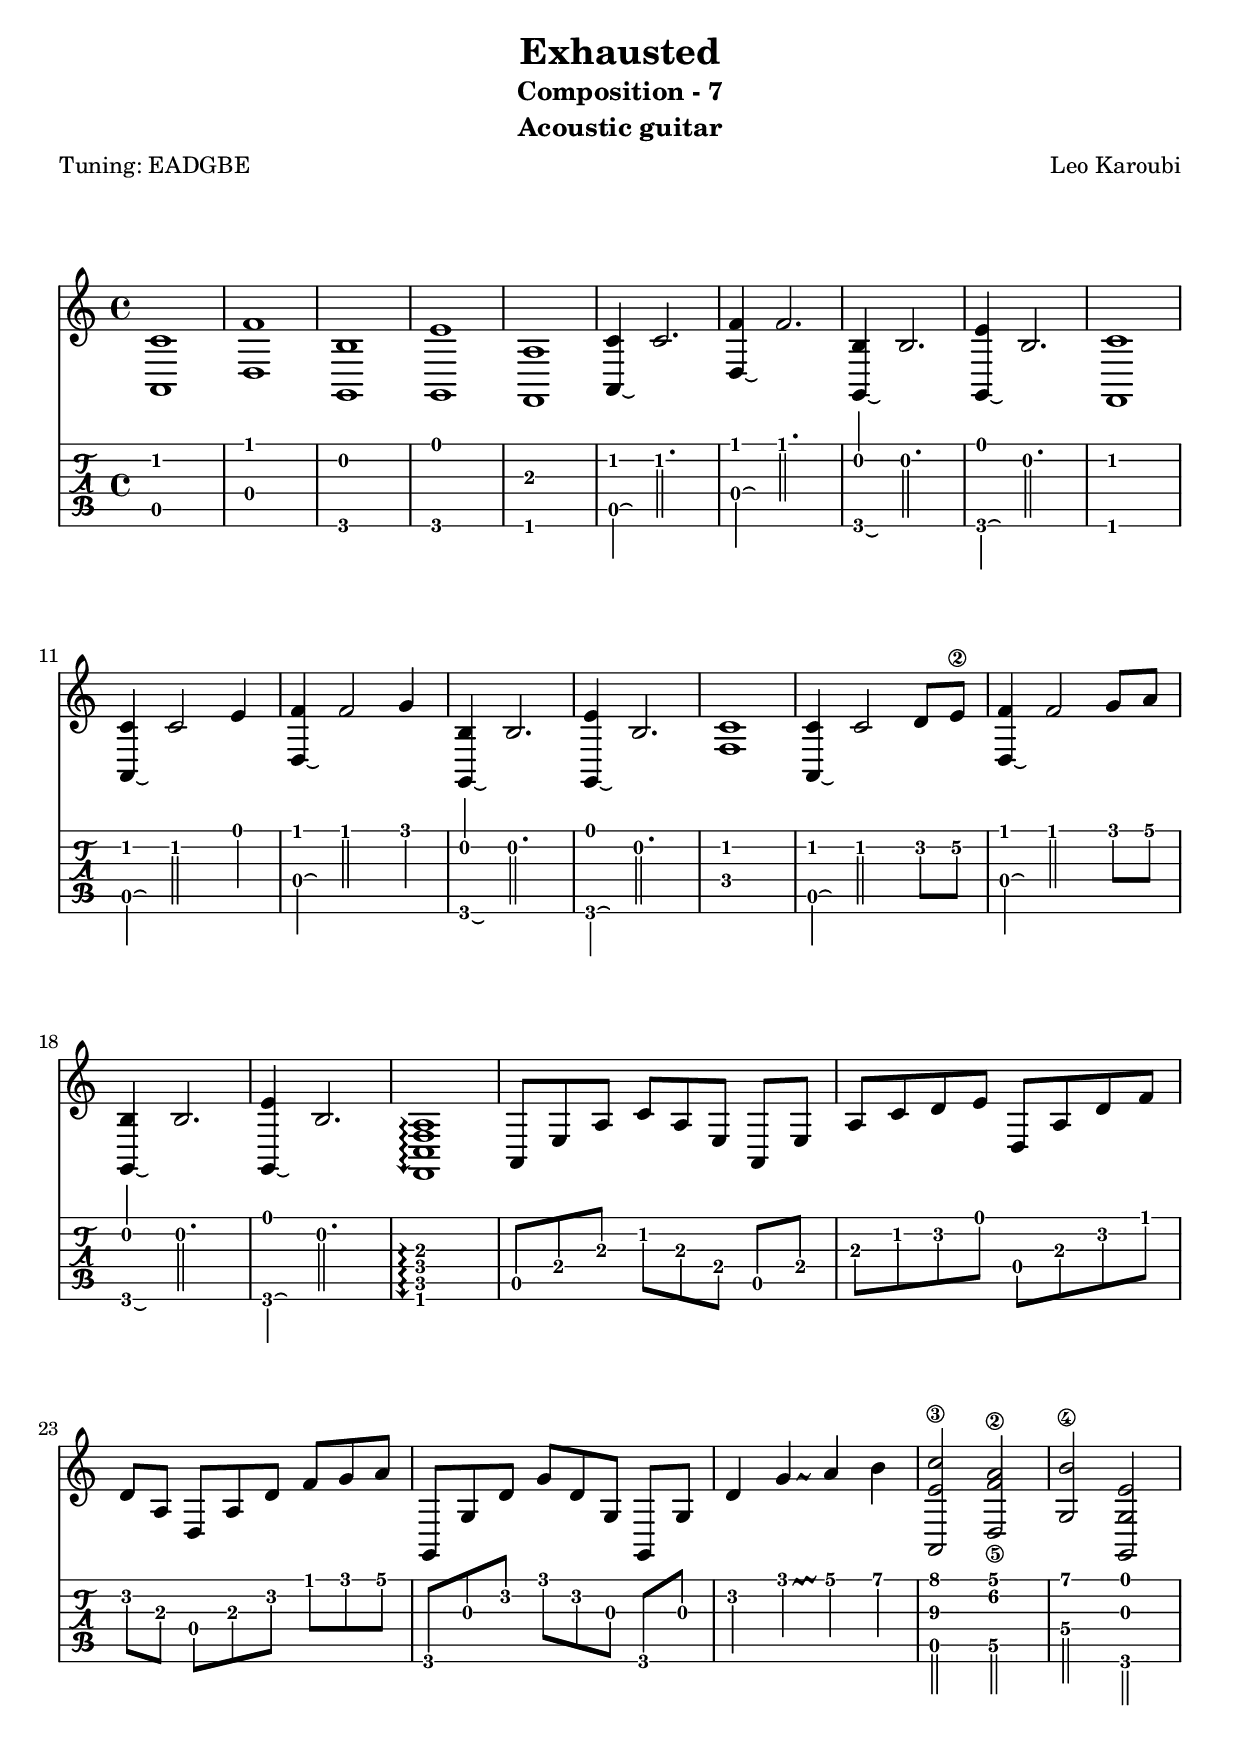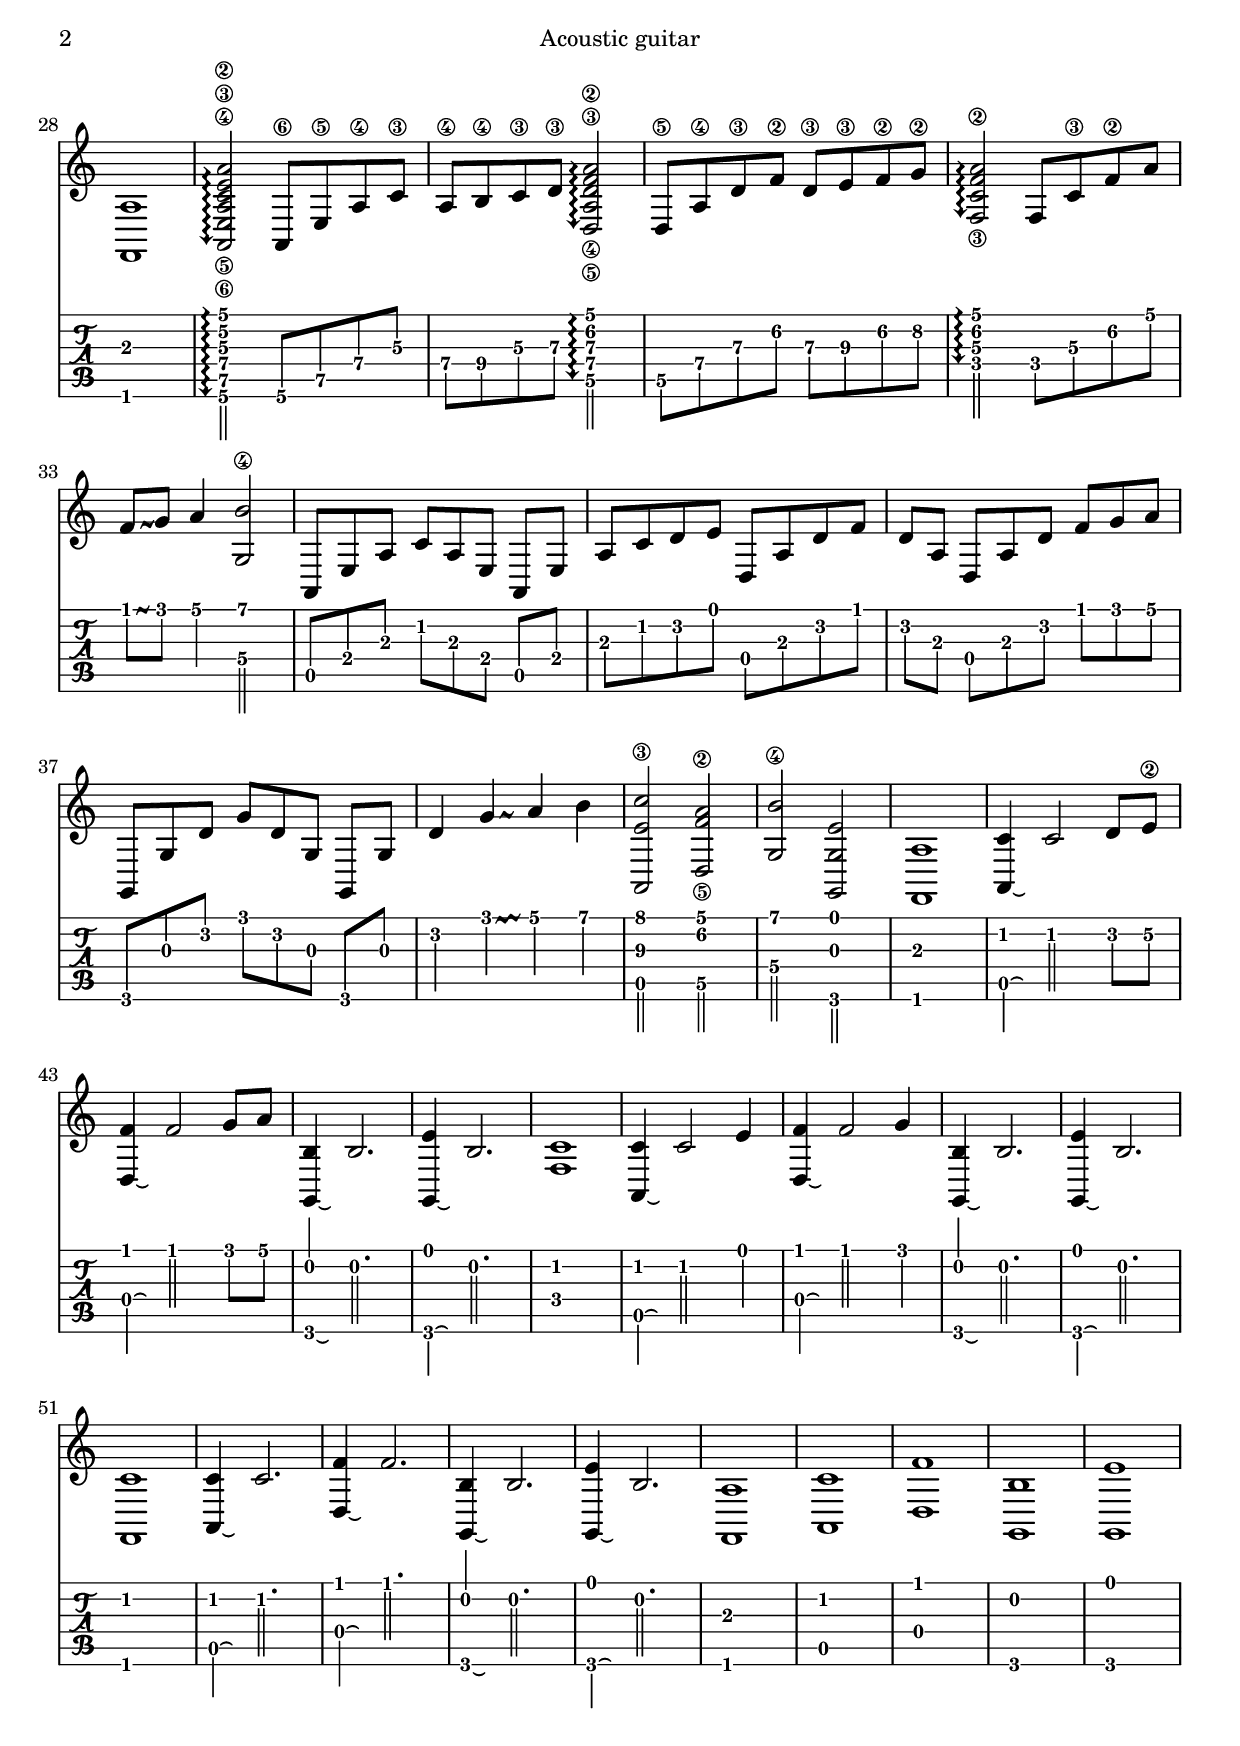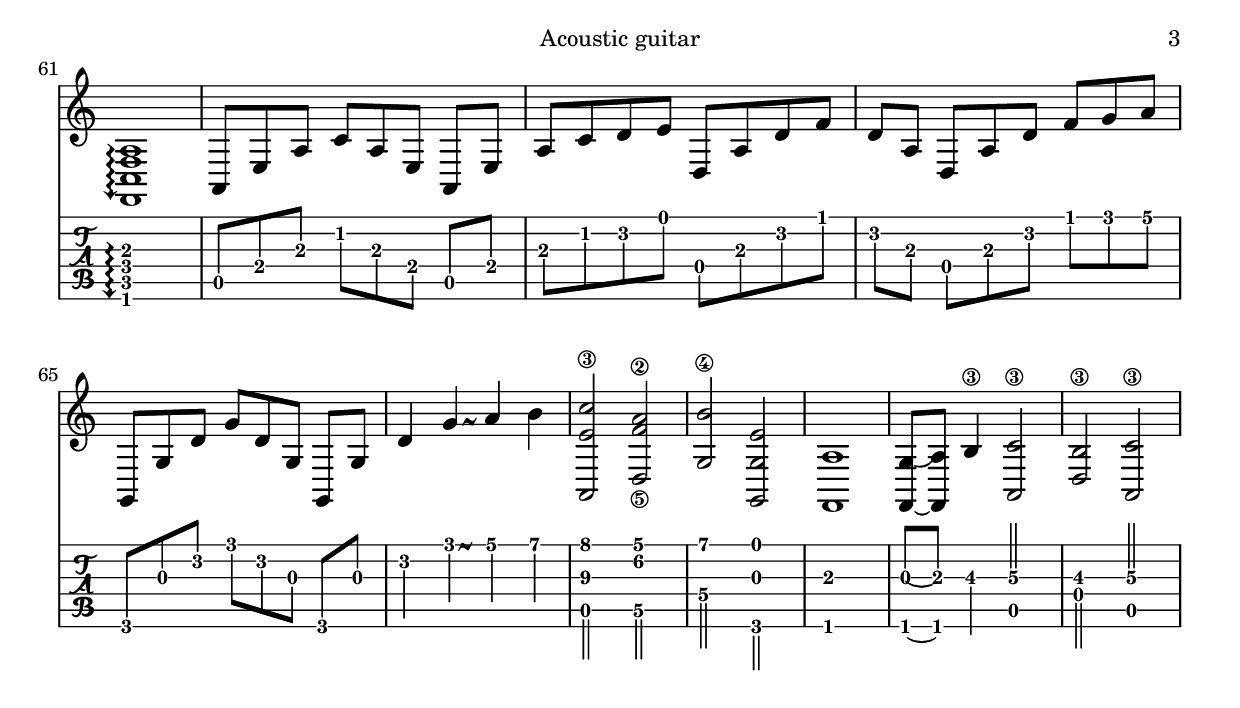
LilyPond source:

\version "2.22.1"
\include "english.ly"
\header {
  title = "Exhausted"
  subtitle = "Composition - 7"
  instrument = "Acoustic guitar"
  meter = "Tuning: EADGBE"
  arranger = "Leo Karoubi"
  % composer = "Leo Karoubi"
}

\layout { 
  indent = 0.0\cm 
  #(layout-set-staff-size 21)
  \context {
    \Score
    \override Glissando.thickness = #3
    \override Glissando.style = #'trill
    \override SpacingSpanner.common-shortest-duration = #(ly:make-moment 1/16)
  }
}

\markup { 
  \vspace #1
}

timeSign = 4/4
harmTwelveMarkup = -\markup { \center-align \abs-fontsize #8 { harm .12 }}
harmSevenMarkup = -\markup { \center-align \abs-fontsize #8 { harm .7 }}

rallentendo = -\markup { \abs-fontsize #10 { rallentendo }}

intro = {
    <a, c'>1 |
    <d f'>1 |
    <g, b>1 |
    <g, e'>1 |
    <f, a>1 |

    <a,\laissezVibrer c'>4 c'2. |
    <d\laissezVibrer f'>4 f'2. |
    <g,\laissezVibrer b>4 b2. |
    <g,\laissezVibrer e'>4 b2. |
    <f, c'>1 |

    <a,\laissezVibrer c'>4 c'2 e'4 |
    <d\laissezVibrer f'>4 f'2 g'4 |
    <g,\laissezVibrer b>4 b2. |
    <g,\laissezVibrer e'>4 b2. |
    <f c'>1 |

    <a,\laissezVibrer c'>4 c'2 d'8[ e'\2] |
    <d\laissezVibrer f'>4 f'2 g'8[ a'] |
    <g,\laissezVibrer b>4 b2. |
    <g,\laissezVibrer e'>4 b2. |
    \arpeggioArrowDown<f, c f a>1\arpeggio |
}

bridge = {
    a,8[ e a] c'8[ a e] a,8[ e] |
    a8[ c' d' e'] d8[ a d' f'] |
    d'8[ a] d8[ a d'] f'8[ g' a'] |
    g,8[ g d'] g'8[ d' g] g,8[ g] |
    d'4 g'4 \glissando a'4 b'4 |
    <a, e'\3 c''>2 <d\5 f'\2 a'>2 |
    <g\4 b'>2 <g, g e'>2 |
    <f, a>1 |
}

inner = {
    \arpeggioArrowDown<a,\6 e\5 a\4 c'\3 e'\2 a'>2\arpeggio a,8\6[ e\5 a\4 c'\3] |
    a8\4[ b\4 c'\3 d'\3] \arpeggioArrowDown<d\5 a\4 d'\3 f'\2 a'>2\arpeggio |
    d8\5[ a\4 d'\3 f'\2] d'8\3[ e'\3 f'\2 g'\2] |
    \arpeggioArrowDown<f c'\3 f'\2 a'>2\arpeggio f8[ c'\3 f'\2 a'] |
    f'8[ \glissando g'] a'4 <g\4 b'>2 |
}

outro = {
    <a,\laissezVibrer c'>4 c'2 d'8[ e'\2] |
    <d\laissezVibrer f'>4 f'2 g'8[ a'] |
    <g,\laissezVibrer b>4 b2. |
    <g,\laissezVibrer e'>4 b2. |
    <f c'>1 |

    <a,\laissezVibrer c'>4 c'2 e'4 |
    <d\laissezVibrer f'>4 f'2 g'4 |
    <g,\laissezVibrer b>4 b2. |
    <g,\laissezVibrer e'>4 b2. |
    <f, c'>1 |

    <a,\laissezVibrer c'>4 c'2. |
    <d\laissezVibrer f'>4 f'2. |
    <g,\laissezVibrer b>4 b2. |
    <g,\laissezVibrer e'>4 b2. |
    <f, a>1 |

    <a, c'>1 |
    <d f'>1 |
    <g, b>1 |
    <g, e'>1 |
    \arpeggioArrowDown<f, c f a>1\arpeggio |
}

outro_end = {
  <f,~ g(>8[ <a) f,>] b4\3 <a, c'\3>2 |
  <d b\3>2 <a, c'\3>2 |
}

full_part = {
    \intro
    \bridge
    \inner
    \bridge
    \outro
    \bridge
    \outro_end
}

\score {
    <<
    \new Staff {
        \clef "G"
        \time \timeSign
        \full_part
    }
    \new TabStaff {
        \set TabStaff.minimumFret = #0
        \time \timeSign
        \tabFullNotation
        \full_part
    }
    >>
}
